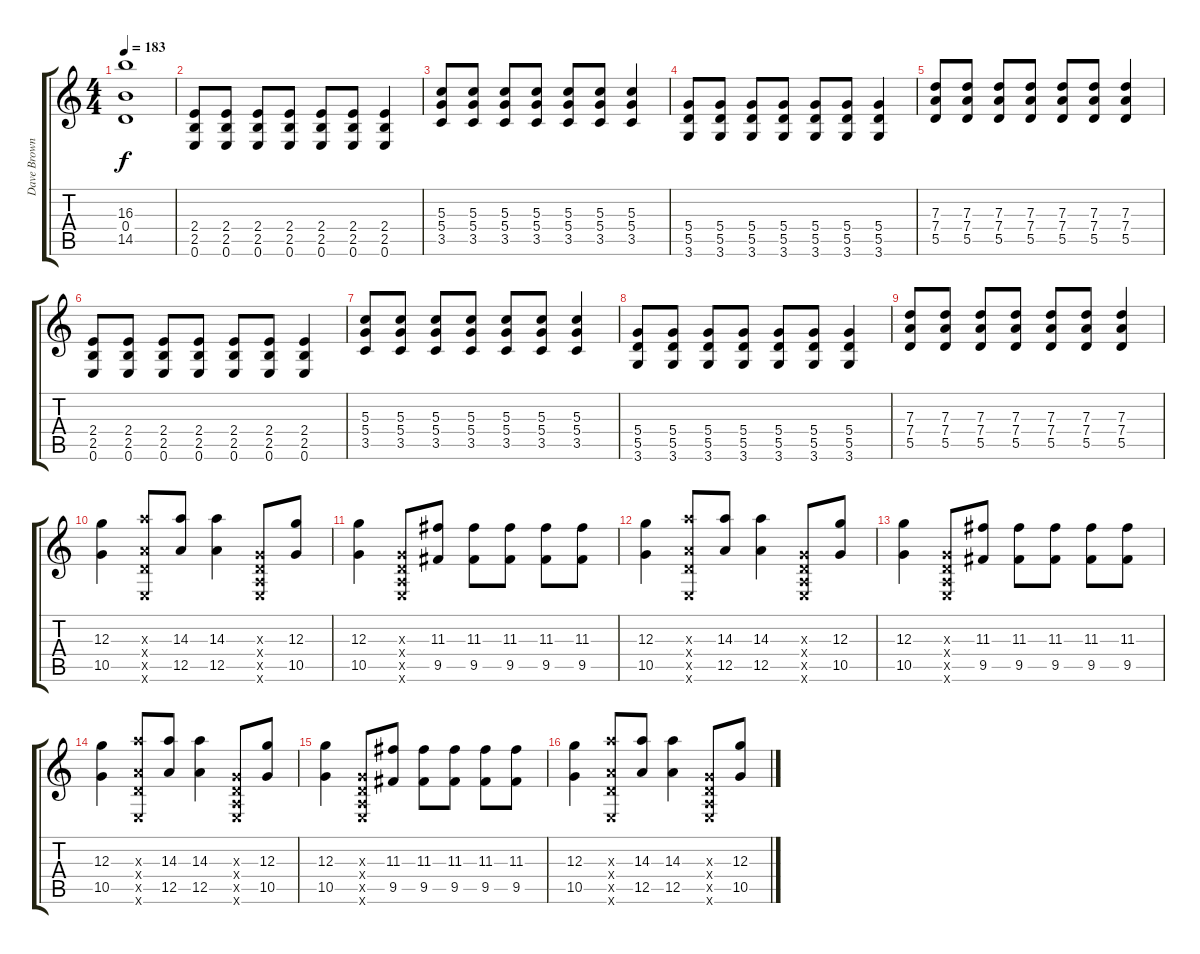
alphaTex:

\track ("Dave Brownsound" "Dave Brown") {instrument distortionguitar}
\staff {score tabs}
\tuning (E4 B3 G3 D3 A2 E2) {hide}
\ts (4 4)
\tempo 183
\clef g2
\ks c
(16.3{t} 0.4 14.5{t}).1{dy f} |
(2.4 2.5 0.6).8 (2.4 2.5 0.6).8 (2.4 2.5 0.6).8 (2.4 2.5 0.6).8 (2.4 2.5 0.6).8 (2.4 2.5 0.6).8 (2.4 2.5 0.6).4 |
(5.3 5.4 3.5).8 (5.3 5.4 3.5).8 (5.3 5.4 3.5).8 (5.3 5.4 3.5).8 (5.3 5.4 3.5).8 (5.3 5.4 3.5).8 (5.3 5.4 3.5).4 |
(5.4 5.5 3.6).8 (5.4 5.5 3.6).8 (5.4 5.5 3.6).8 (5.4 5.5 3.6).8 (5.4 5.5 3.6).8 (5.4 5.5 3.6).8 (5.4 5.5 3.6).4 |
(7.3 7.4 5.5).8 (7.3 7.4 5.5).8 (7.3 7.4 5.5).8 (7.3 7.4 5.5).8 (7.3 7.4 5.5).8 (7.3 7.4 5.5).8 (7.3 7.4 5.5).4 |
(2.4 2.5 0.6).8 (2.4 2.5 0.6).8 (2.4 2.5 0.6).8 (2.4 2.5 0.6).8 (2.4 2.5 0.6).8 (2.4 2.5 0.6).8 (2.4 2.5 0.6).4 |
(5.3 5.4 3.5).8 (5.3 5.4 3.5).8 (5.3 5.4 3.5).8 (5.3 5.4 3.5).8 (5.3 5.4 3.5).8 (5.3 5.4 3.5).8 (5.3 5.4 3.5).4 |
(5.4 5.5 3.6).8 (5.4 5.5 3.6).8 (5.4 5.5 3.6).8 (5.4 5.5 3.6).8 (5.4 5.5 3.6).8 (5.4 5.5 3.6).8 (5.4 5.5 3.6).4 |
(7.3 7.4 5.5).8 (7.3 7.4 5.5).8 (7.3 7.4 5.5).8 (7.3 7.4 5.5).8 (7.3 7.4 5.5).8 (7.3 7.4 5.5).8 (7.3 7.4 5.5).4 |
(12.3 10.5).4 (14.3{x} 0.4{x} 12.5{x} 0.6{x}).8 (14.3 12.5).8 (14.3 12.5).4 (0.3{x} 0.4{x} 0.5{x} 0.6{x}).8 (12.3 10.5).8 |
(12.3 10.5).4 (0.3{x} 0.4{x} 0.5{x} 0.6{x}).8 (11.3 9.5).8 (11.3 9.5).8 (11.3 9.5).8 (11.3 9.5).8 (11.3 9.5).8 |
(12.3 10.5).4 (14.3{x} 0.4{x} 12.5{x} 0.6{x}).8 (14.3 12.5).8 (14.3 12.5).4 (0.3{x} 0.4{x} 0.5{x} 0.6{x}).8 (12.3 10.5).8 |
(12.3 10.5).4 (0.3{x} 0.4{x} 0.5{x} 0.6{x}).8 (11.3 9.5).8 (11.3 9.5).8 (11.3 9.5).8 (11.3 9.5).8 (11.3 9.5).8 |
(12.3 10.5).4 (14.3{x} 0.4{x} 12.5{x} 0.6{x}).8 (14.3 12.5).8 (14.3 12.5).4 (0.3{x} 0.4{x} 0.5{x} 0.6{x}).8 (12.3 10.5).8 |
(12.3 10.5).4 (0.3{x} 0.4{x} 0.5{x} 0.6{x}).8 (11.3 9.5).8 (11.3 9.5).8 (11.3 9.5).8 (11.3 9.5).8 (11.3 9.5).8 |
(12.3 10.5).4 (14.3{x} 0.4{x} 12.5{x} 0.6{x}).8 (14.3 12.5).8 (14.3 12.5).4 (0.3{x} 0.4{x} 0.5{x} 0.6{x}).8 (12.3 10.5).8
